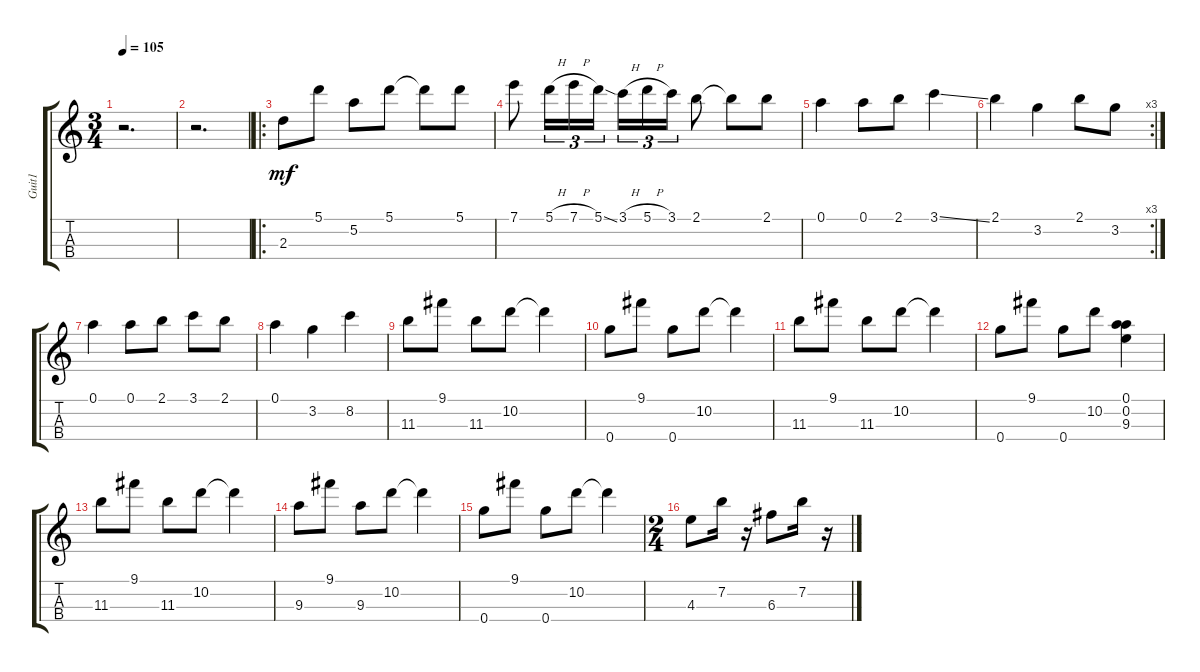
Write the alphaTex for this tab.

\track ("Guit1" "Guit1") {instrument acousticguitarnylon}
\staff {score tabs}
\tuning (A4 E4 C4 G4) {hide}
\ts (3 4)
\tempo 105
\clef g2
\ks c
r.2{d dy mf} |
r.2{d} |
\ro
2.3.8 5.1.8 5.2.8 5.1.8 5.1{t}.8 5.1.8 |
7.1.8 5.1{h}.16{tu (3 2)} 7.1{h}.16{tu (3 2)} 5.1{ss}.16{tu (3 2)} 3.1{h}.16{tu (3 2)} 5.1{h}.16{tu (3 2)} 3.1.16{tu (3 2)} 2.1.8 2.1{t}.8 2.1.8 |
0.1.4 0.1.8 2.1.8 3.1{ss}.4 |
\rc 3
2.1.4 3.2.4 2.1.8 3.2.8 |
0.1.4 0.1.8 2.1.8 3.1.8 2.1.8 |
0.1.4 3.2.4 8.2.4 |
11.3.8 9.1.8 11.3.8 10.2.8 10.2{t}.4 |
0.4.8 9.1.8 0.4.8 10.2.8 10.2{t}.4 |
11.3.8 9.1.8 11.3.8 10.2.8 10.2{t}.4 |
0.4.8 9.1.8 0.4.8 10.2.8 (0.1 0.2 9.3).4 |
11.3.8 9.1.8 11.3.8 10.2.8 10.2{t}.4 |
9.3.8 9.1.8 9.3.8 10.2.8 10.2{t}.4 |
0.4.8 9.1.8 0.4.8 10.2.8 10.2{t}.4 |
\ts (2 4)
4.3.8 7.2.16 r.16 6.3.8 7.2.16 r.16
